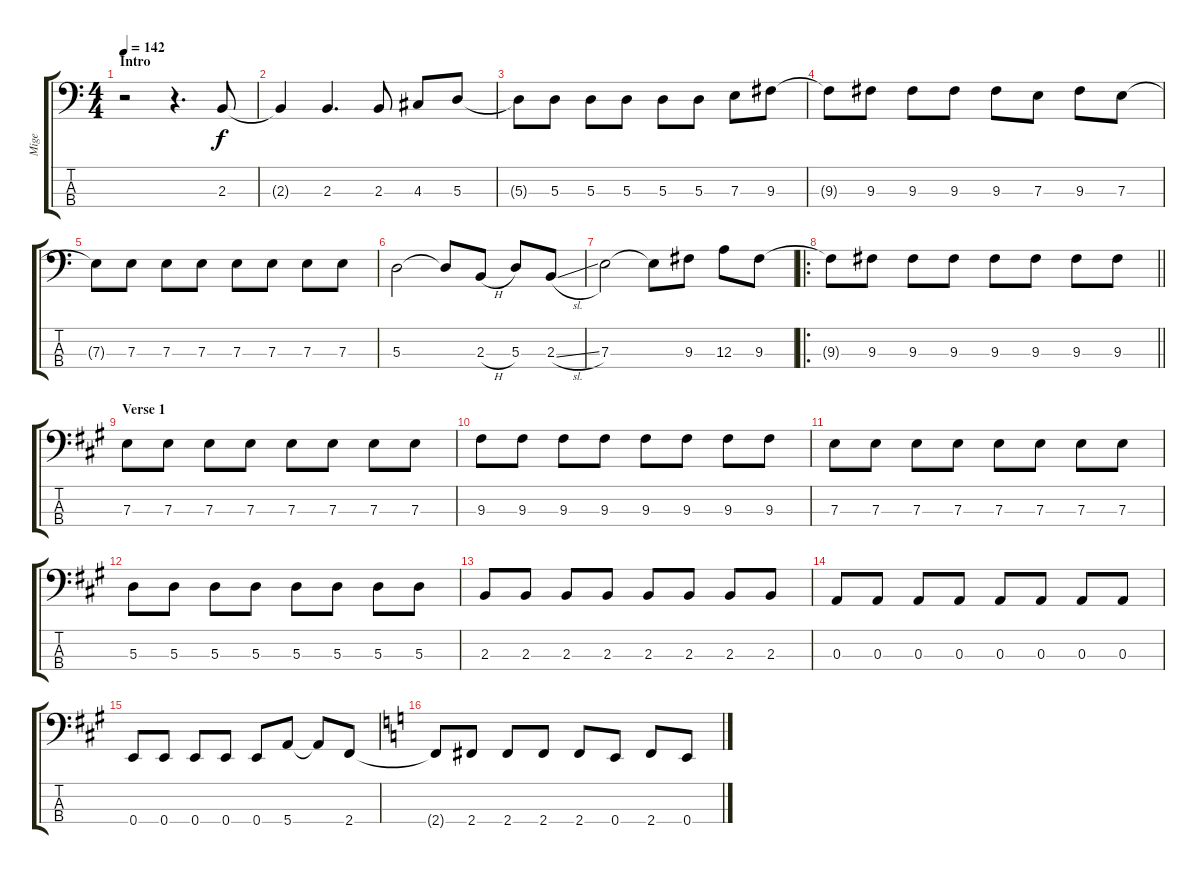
\track ("Mige" "Mige") {instrument electricbassfinger}
\staff {score tabs}
\tuning (G2 D2 A1 E1) {hide}
\ts (4 4)
\section ("" "Intro")
\tempo 142
\clef f4
\ks c
r.2{dy f instrument electricbassfinger} r.4{d} 2.3.8 |
2.3{t}.4 2.3.4{d} 2.3.8 4.3.8 5.3.8 |
5.3{t}.8 5.3.8 5.3.8 5.3.8 5.3.8 5.3.8 7.3.8 9.3.8 |
9.3{t}.8 9.3.8 9.3.8 9.3.8 9.3.8 7.3.8 9.3.8 7.3.8 |
7.3{t}.8 7.3.8 7.3.8 7.3.8 7.3.8 7.3.8 7.3.8 7.3.8 |
5.3.2 5.3{t}.8 2.3{h}.8 5.3.8 2.3{sl}.8 |
7.3.2 7.3{t}.8 9.3.8 12.3.8 9.3.8 |
\ro
\barLineRight lightlight
9.3{t}.8 9.3.8 9.3.8 9.3.8 9.3.8 9.3.8 9.3.8 9.3.8 |
\section ("" "Verse 1")
\ks a
7.3.8 7.3.8 7.3.8 7.3.8 7.3.8 7.3.8 7.3.8 7.3.8 |
9.3.8 9.3.8 9.3.8 9.3.8 9.3.8 9.3.8 9.3.8 9.3.8 |
7.3.8 7.3.8 7.3.8 7.3.8 7.3.8 7.3.8 7.3.8 7.3.8 |
5.3.8 5.3.8 5.3.8 5.3.8 5.3.8 5.3.8 5.3.8 5.3.8 |
2.3.8 2.3.8 2.3.8 2.3.8 2.3.8 2.3.8 2.3.8 2.3.8 |
0.3.8 0.3.8 0.3.8 0.3.8 0.3.8 0.3.8 0.3.8 0.3.8 |
0.4.8 0.4.8 0.4.8 0.4.8 0.4.8 5.4.8 5.4{t}.8 2.4.8 |
\ks c
2.4{t}.8 2.4.8 2.4.8 2.4.8 2.4.8 0.4.8 2.4.8 0.4.8
